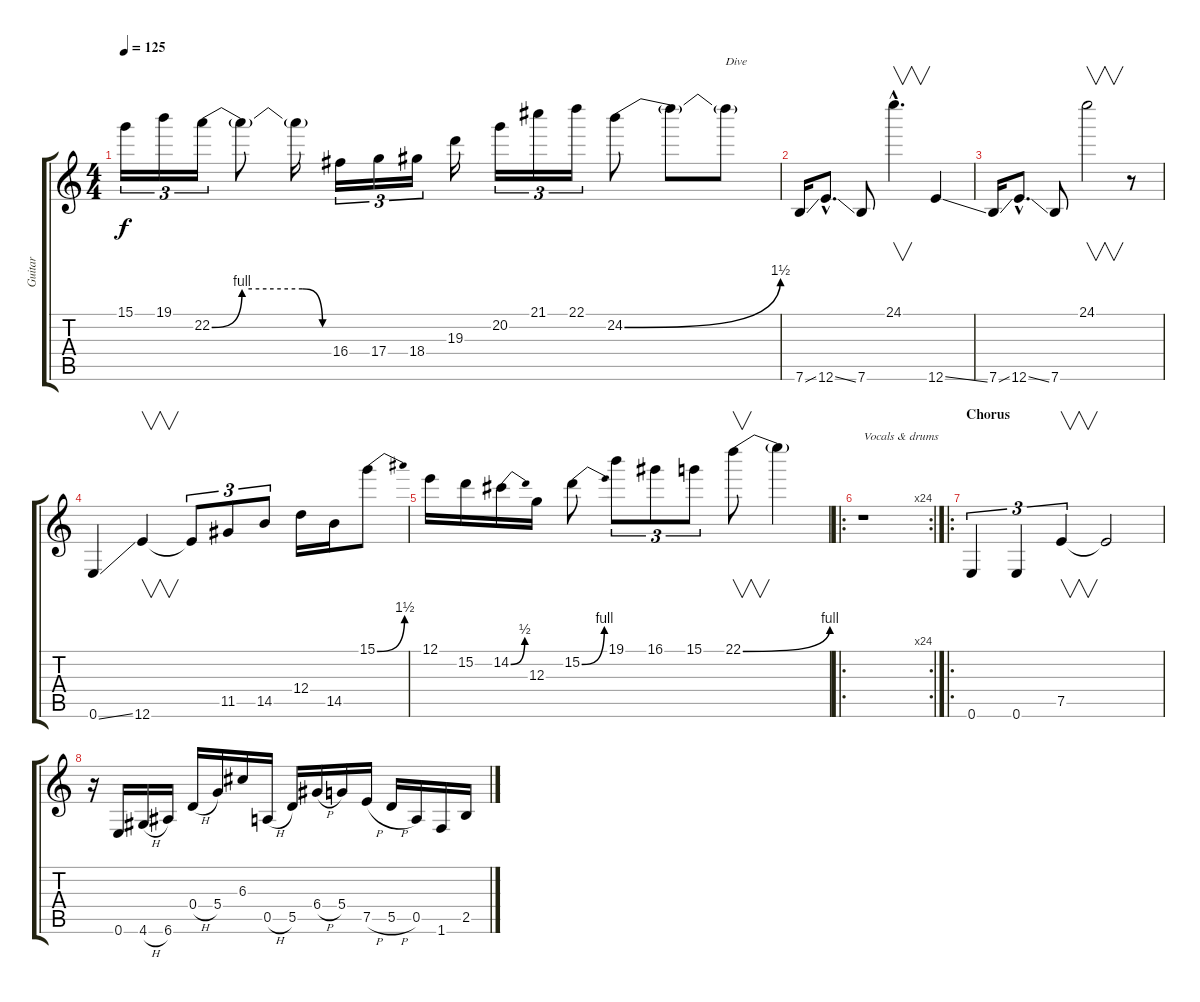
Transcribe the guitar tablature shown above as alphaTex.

\track ("Guitar" "Guitar") {instrument distortionguitar}
\staff {score tabs}
\tuning (E4 B3 G3 D3 A2 E2) {hide}
\ts (4 4)
\tempo 125
\clef g2
\ks c
15.1.16{tu (3 2) dy f} 19.1.16{tu (3 2)} 22.2{be (custom 0 0 15 4 45 4 55 0 60 0)}.16{tu (3 2)} 22.2{t}.8 22.2{t}.16 16.4.16{tu (3 2)} 17.4.16{tu (3 2)} 18.4.16{tu (3 2)} 19.3.16 20.2.16{tu (3 2)} 21.1.16{tu (3 2)} 22.1.16{tu (3 2)} 24.2{be (bend 0 0 60 6)}.8 24.2{t}.8 24.2{t}.8{txt "Dive"} |
7.6{ss}.16 12.6{ss hac}.8{d} 7.6.8 24.1{hac}.4{v d} 12.6{ss}.4 |
7.6{ss}.16 12.6{ss hac}.8{d} 7.6.8 24.1.2{v} r.8 |
0.6{ss}.4 12.6.4{v} 12.6{t}.8{tu (3 2)} 11.5.8{tu (3 2)} 14.5.8{tu (3 2)} 12.4.16 14.5.16 15.1{be (bend 0 0 60 6)}.8 |
12.1.16 15.2.16 14.2{be (bend 0 0 60 2)}.16 12.3.16 15.2{be (bend 0 0 60 4)}.8 19.1.8{tu (3 2)} 16.1.8{tu (3 2)} 15.1.8{tu (3 2)} 22.1{be (bend 0 0 60 4)}.8{v} 22.1{t}.4 |
\ro
\rc 24
r.1{txt "Vocals & drums"} |
\ro
\section ("" "Chorus")
0.6.4{tu (3 2)} 0.6.4{tu (3 2)} 7.5.4{v tu (3 2)} 7.5{t}.2 |
r.16 0.6.16 4.6{h}.16 6.6.16 0.4{h}.16 5.4.16 6.3.16 0.5{h}.16 5.5.16 6.4{h}.16 5.4.16 7.5{h}.16 5.5{h}.16 0.5.16 1.6.16 2.5.16
